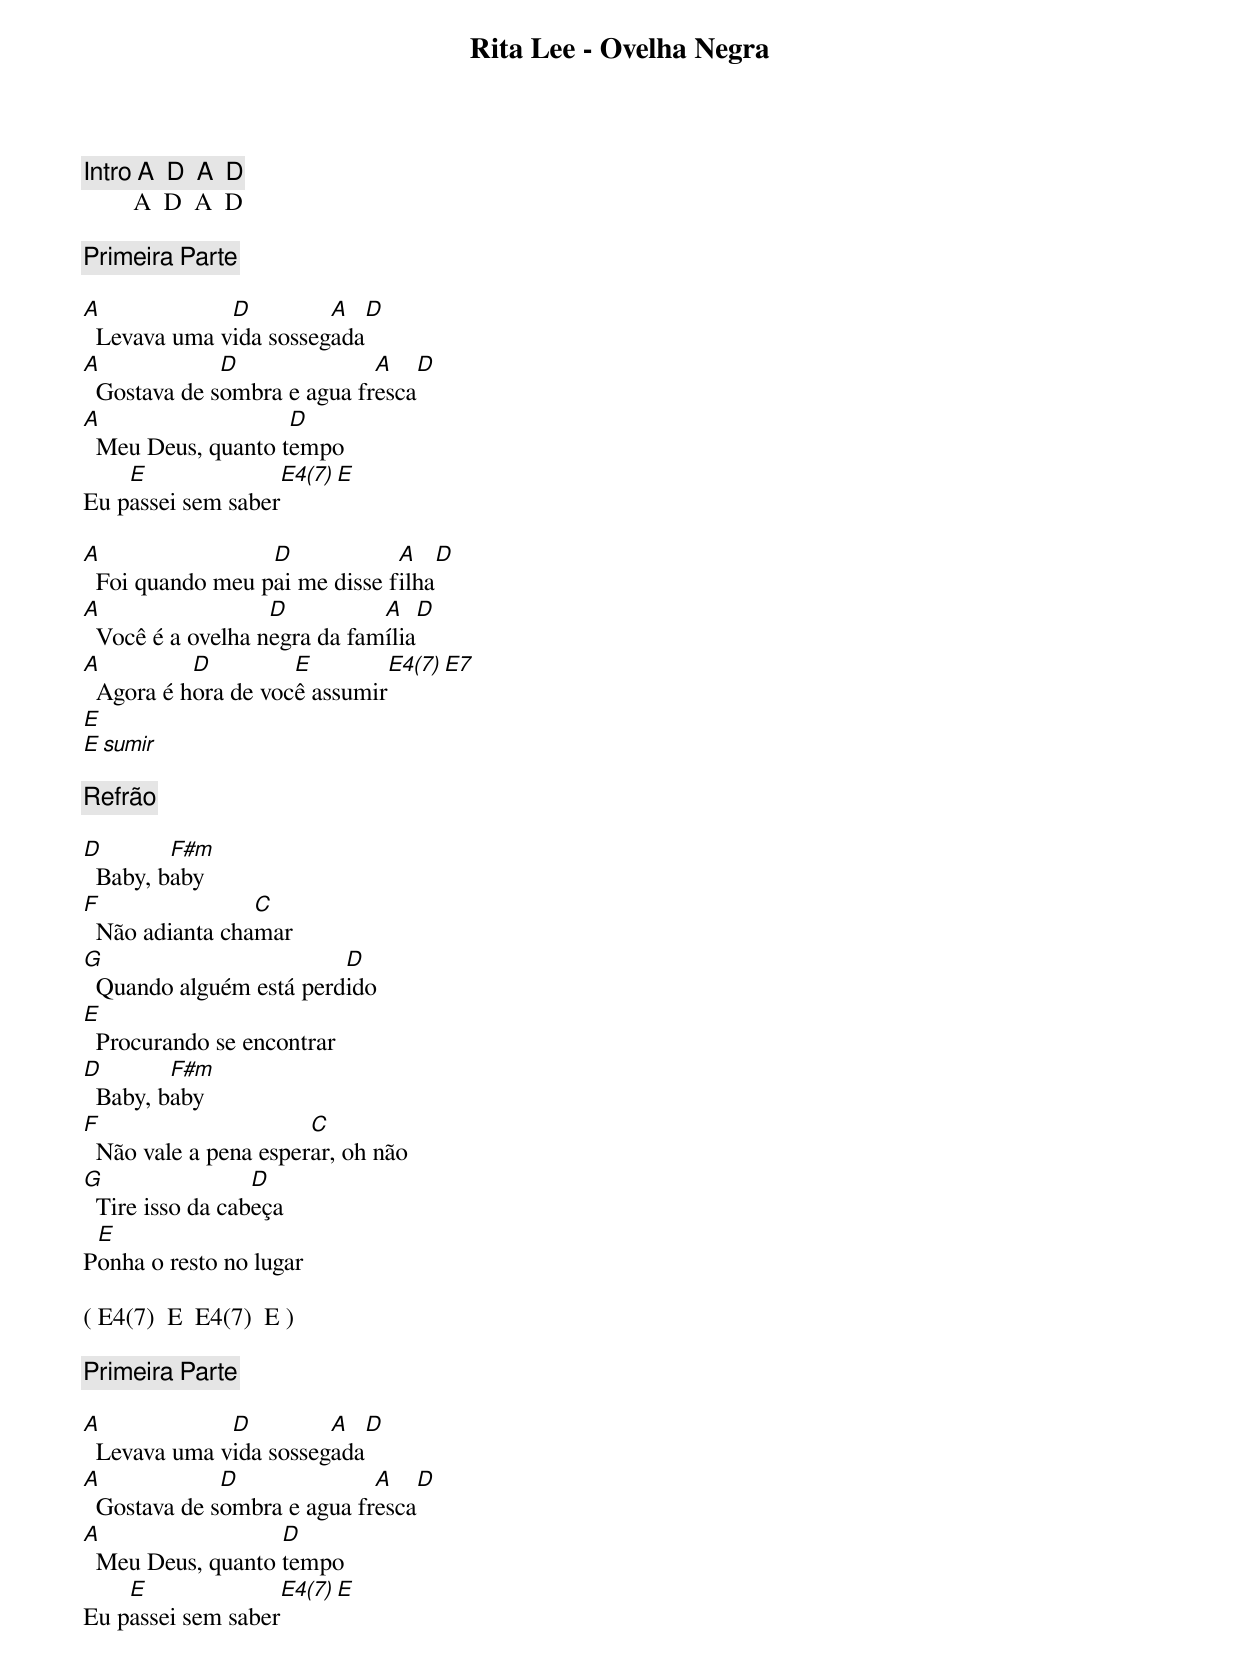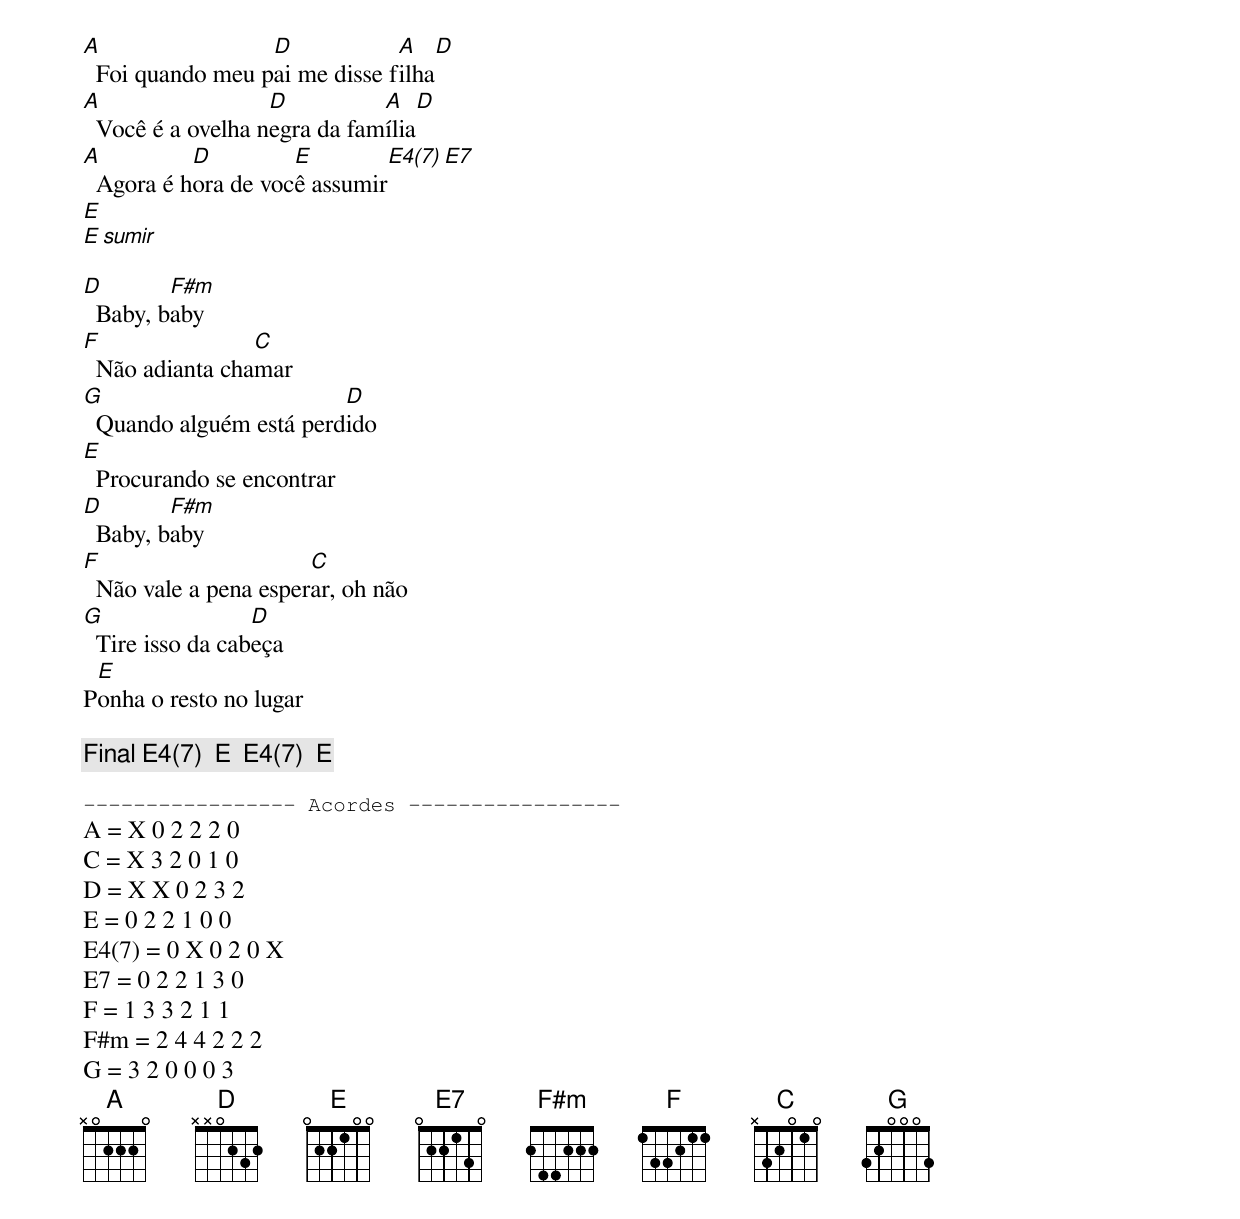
Rita Lee - Ovelha Negra

[Intro] A  D  A  D
        A  D  A  D

[Primeira Parte]

A             D         A   D
  Levava uma vida sossegada
A             D              A    D
  Gostava de sombra e agua fresca
A                   D
  Meu Deus, quanto tempo
    E               E4(7)  E
Eu passei sem saber

A                 D            A    D
  Foi quando meu pai me disse filha
A                  D          A     D
  Você é a ovelha negra da família
A          D         E         E4(7)  E7
  Agora é hora de você assumir
     E
E sumir

[Refrão]

D        F#m
  Baby, baby
F                C
  Não adianta chamar
G                        D
  Quando alguém está perdido
E
  Procurando se encontrar
D        F#m
  Baby, baby
F                      C
  Não vale a pena esperar, oh não
G                 D
  Tire isso da cabeça
 E
Ponha o resto no lugar

( E4(7)  E  E4(7)  E )

[Primeira Parte]

A             D         A   D
  Levava uma vida sossegada
A             D              A    D
  Gostava de sombra e agua fresca
A                  D
  Meu Deus, quanto tempo
    E               E4(7)  E
Eu passei sem saber

A                 D            A    D
  Foi quando meu pai me disse filha
A                  D          A     D
  Você é a ovelha negra da família
A          D         E         E4(7)  E7
  Agora é hora de você assumir
     E
E sumir

D        F#m
  Baby, baby
F                C
  Não adianta chamar
G                        D
  Quando alguém está perdido
E
  Procurando se encontrar
D        F#m
  Baby, baby
F                      C
  Não vale a pena esperar, oh não
G                 D
  Tire isso da cabeça
 E
Ponha o resto no lugar

[Final] E4(7)  E  E4(7)  E

----------------- Acordes -----------------
A = X 0 2 2 2 0
C = X 3 2 0 1 0
D = X X 0 2 3 2
E = 0 2 2 1 0 0
E4(7) = 0 X 0 2 0 X
E7 = 0 2 2 1 3 0
F = 1 3 3 2 1 1
F#m = 2 4 4 2 2 2
G = 3 2 0 0 0 3
